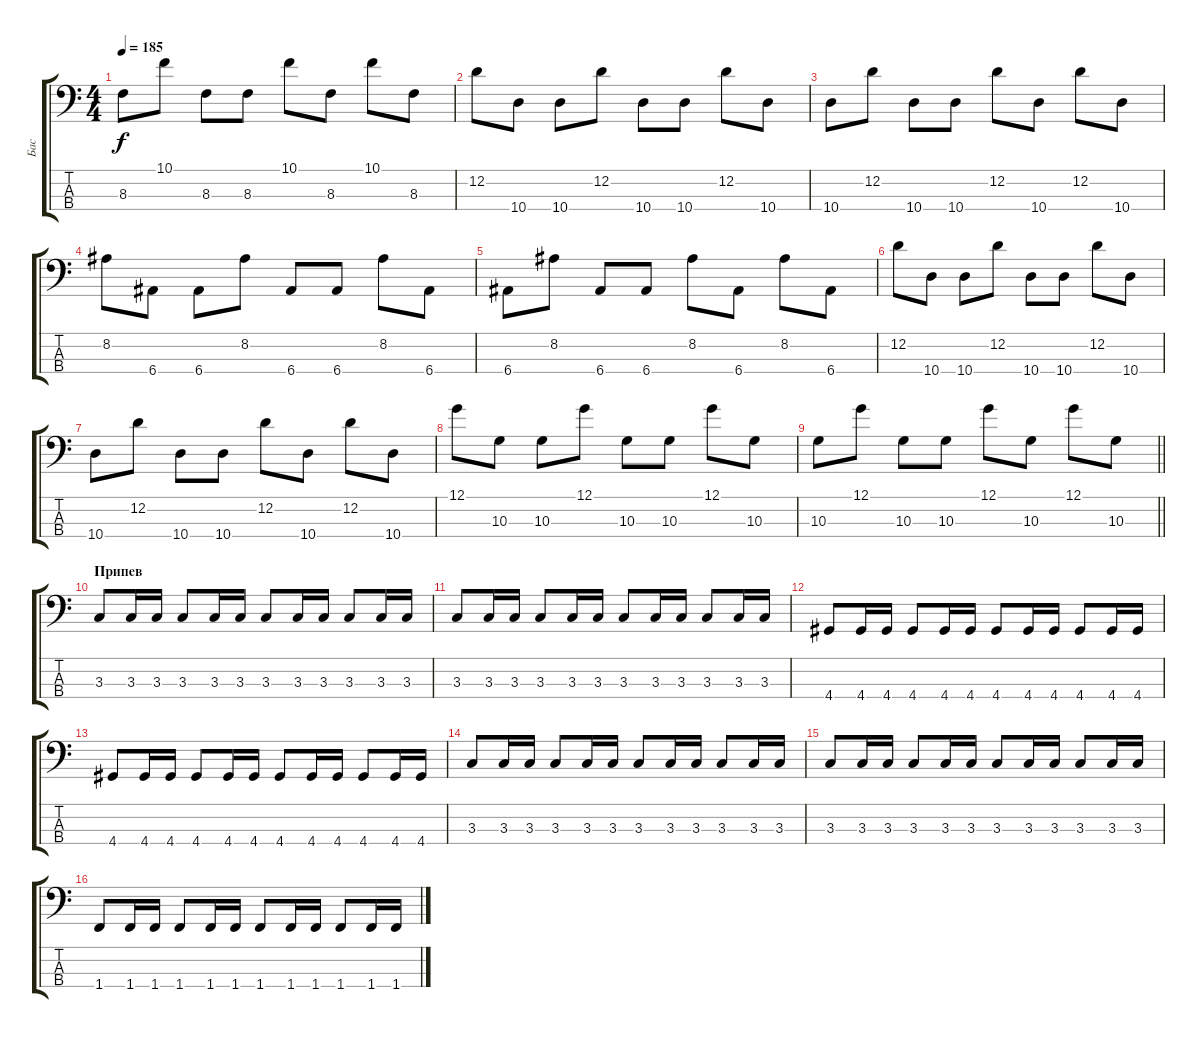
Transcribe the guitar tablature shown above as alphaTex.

\track ("Бас" "Бас") {instrument electricbassfinger}
\staff {score tabs}
\tuning (G2 D2 A1 E1) {hide}
\ts (4 4)
\tempo 185
\clef f4
\ks c
8.3.8{dy f} 10.1.8 8.3.8 8.3.8 10.1.8 8.3.8 10.1.8 8.3.8 |
12.2.8 10.4.8 10.4.8 12.2.8 10.4.8 10.4.8 12.2.8 10.4.8 |
10.4.8 12.2.8 10.4.8 10.4.8 12.2.8 10.4.8 12.2.8 10.4.8 |
8.2.8 6.4.8 6.4.8 8.2.8 6.4.8 6.4.8 8.2.8 6.4.8 |
6.4.8 8.2.8 6.4.8 6.4.8 8.2.8 6.4.8 8.2.8 6.4.8 |
12.2.8 10.4.8 10.4.8 12.2.8 10.4.8 10.4.8 12.2.8 10.4.8 |
10.4.8 12.2.8 10.4.8 10.4.8 12.2.8 10.4.8 12.2.8 10.4.8 |
12.1.8 10.3.8 10.3.8 12.1.8 10.3.8 10.3.8 12.1.8 10.3.8 |
\barLineRight lightlight
10.3.8 12.1.8 10.3.8 10.3.8 12.1.8 10.3.8 12.1.8 10.3.8 |
\section ("" "Припев")
3.3.8 3.3.16 3.3.16 3.3.8 3.3.16 3.3.16 3.3.8 3.3.16 3.3.16 3.3.8 3.3.16 3.3.16 |
3.3.8 3.3.16 3.3.16 3.3.8 3.3.16 3.3.16 3.3.8 3.3.16 3.3.16 3.3.8 3.3.16 3.3.16 |
4.4.8 4.4.16 4.4.16 4.4.8 4.4.16 4.4.16 4.4.8 4.4.16 4.4.16 4.4.8 4.4.16 4.4.16 |
4.4.8 4.4.16 4.4.16 4.4.8 4.4.16 4.4.16 4.4.8 4.4.16 4.4.16 4.4.8 4.4.16 4.4.16 |
3.3.8 3.3.16 3.3.16 3.3.8 3.3.16 3.3.16 3.3.8 3.3.16 3.3.16 3.3.8 3.3.16 3.3.16 |
3.3.8 3.3.16 3.3.16 3.3.8 3.3.16 3.3.16 3.3.8 3.3.16 3.3.16 3.3.8 3.3.16 3.3.16 |
1.4.8 1.4.16 1.4.16 1.4.8 1.4.16 1.4.16 1.4.8 1.4.16 1.4.16 1.4.8 1.4.16 1.4.16
